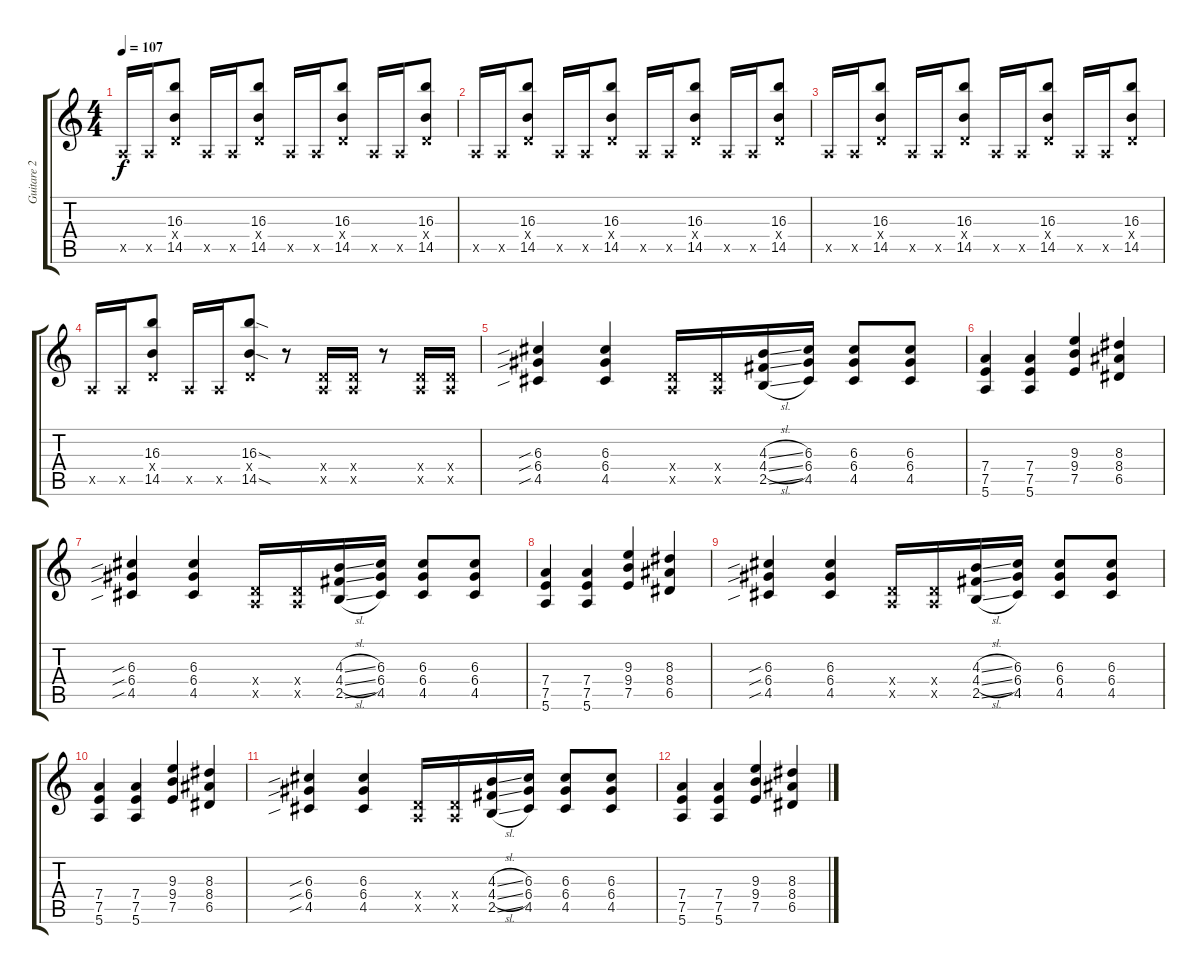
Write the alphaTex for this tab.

\track ("Guitare 2" "Guitare 2") {instrument distortionguitar}
\staff {score tabs}
\tuning (E4 B3 G3 D3 A2 E2) {hide}
\ts (4 4)
\tempo 107
\clef g2
\ks c
0.5{x}.16{dy f volume 16} 0.5{x}.16 (16.3 0.4{x} 14.5).8 0.5{x}.16 0.5{x}.16 (16.3 0.4{x} 14.5).8 0.5{x}.16 0.5{x}.16 (16.3 0.4{x} 14.5).8 0.5{x}.16 0.5{x}.16 (16.3 0.4{x} 14.5).8 |
0.5{x}.16 0.5{x}.16 (16.3 0.4{x} 14.5).8 0.5{x}.16 0.5{x}.16 (16.3 0.4{x} 14.5).8 0.5{x}.16 0.5{x}.16 (16.3 0.4{x} 14.5).8 0.5{x}.16 0.5{x}.16 (16.3 0.4{x} 14.5).8 |
0.5{x}.16 0.5{x}.16 (16.3 0.4{x} 14.5).8 0.5{x}.16 0.5{x}.16 (16.3 0.4{x} 14.5).8 0.5{x}.16 0.5{x}.16 (16.3 0.4{x} 14.5).8 0.5{x}.16 0.5{x}.16 (16.3 0.4{x} 14.5).8 |
0.5{x}.16 0.5{x}.16 (16.3 0.4{x} 14.5).8 0.5{x}.16 0.5{x}.16 (16.3{sod} 0.4{x} 14.5{sod}).8 r.8 (0.4{x} 0.5{x}).16 (0.4{x} 0.5{x}).16 r.8 (0.4{x} 0.5{x}).16 (0.4{x} 0.5{x}).16 |
(6.3{sib} 6.4{sib} 4.5{sib}).4 (6.3 6.4 4.5).4 (0.4{x} 0.5{x}).16 (0.4{x} 0.5{x}).16 (4.3{sl} 4.4{sl} 2.5{sl}).16 (6.3 6.4 4.5).16 (6.3 6.4 4.5).8 (6.3 6.4 4.5).8 |
(7.4 7.5 5.6).4 (7.4 7.5 5.6).4 (9.3 9.4 7.5).4 (8.3 8.4 6.5).4 |
(6.3{sib} 6.4{sib} 4.5{sib}).4 (6.3 6.4 4.5).4 (0.4{x} 0.5{x}).16 (0.4{x} 0.5{x}).16 (4.3{sl} 4.4{sl} 2.5{sl}).16 (6.3 6.4 4.5).16 (6.3 6.4 4.5).8 (6.3 6.4 4.5).8 |
(7.4 7.5 5.6).4 (7.4 7.5 5.6).4 (9.3 9.4 7.5).4 (8.3 8.4 6.5).4 |
(6.3{sib} 6.4{sib} 4.5{sib}).4 (6.3 6.4 4.5).4 (0.4{x} 0.5{x}).16 (0.4{x} 0.5{x}).16 (4.3{sl} 4.4{sl} 2.5{sl}).16 (6.3 6.4 4.5).16 (6.3 6.4 4.5).8 (6.3 6.4 4.5).8 |
(7.4 7.5 5.6).4 (7.4 7.5 5.6).4 (9.3 9.4 7.5).4 (8.3 8.4 6.5).4 |
(6.3{sib} 6.4{sib} 4.5{sib}).4 (6.3 6.4 4.5).4 (0.4{x} 0.5{x}).16 (0.4{x} 0.5{x}).16 (4.3{sl} 4.4{sl} 2.5{sl}).16 (6.3 6.4 4.5).16 (6.3 6.4 4.5).8 (6.3 6.4 4.5).8 |
(7.4 7.5 5.6).4 (7.4 7.5 5.6).4 (9.3 9.4 7.5).4 (8.3 8.4 6.5).4
